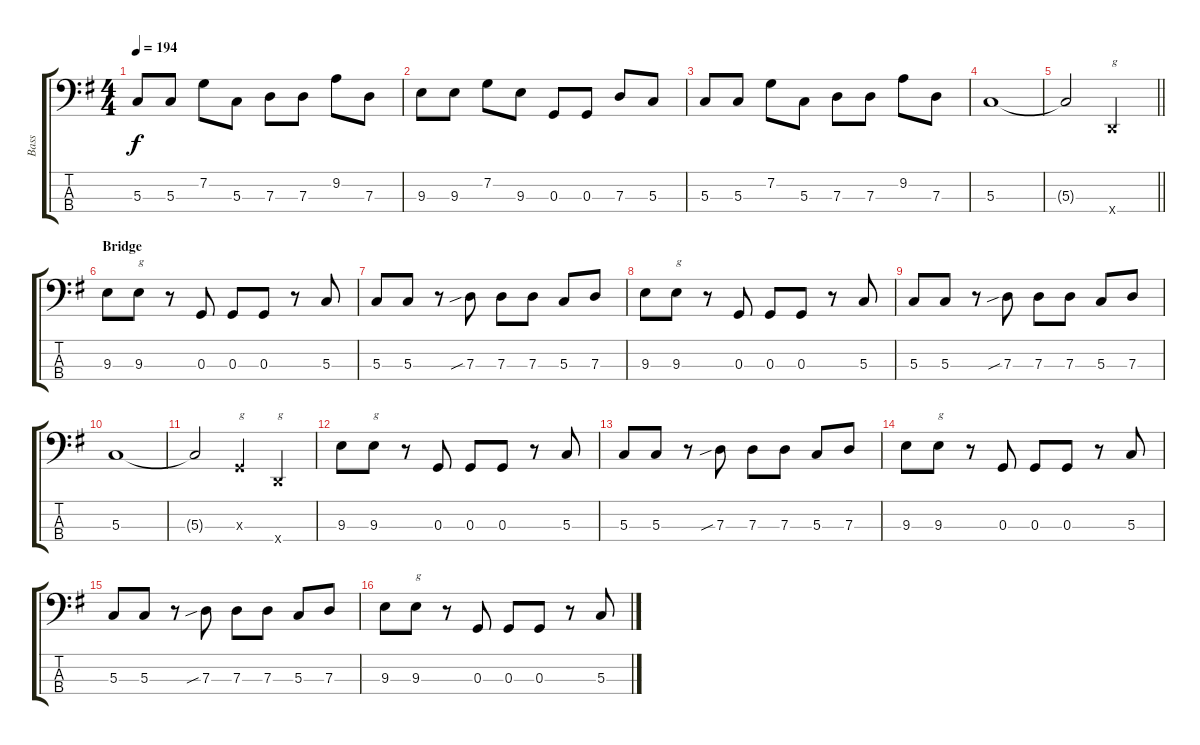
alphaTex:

\track ("Bass" "Bass") {instrument electricbasspick}
\staff {score tabs}
\tuning (F2 C2 G1 D1) {hide}
\ts (4 4)
\tempo 194
\clef f4
\ks eminor
5.3.8{dy f} 5.3.8 7.2.8 5.3.8 7.3.8 7.3.8 9.2.8 7.3.8 |
9.3.8 9.3.8 7.2.8 9.3.8 0.3.8 0.3.8 7.3.8 5.3.8 |
5.3.8 5.3.8 7.2.8 5.3.8 7.3.8 7.3.8 9.2.8 7.3.8 |
5.3.1 |
\barLineRight lightlight
5.3{t}.2 0.4{x}.2{txt "g"} |
\section ("" "Bridge")
9.3.8 9.3.8{txt "g"} r.8 0.3.8 0.3.8 0.3.8 r.8 5.3.8 |
5.3.8 5.3.8 r.8 7.3{sib}.8 7.3.8 7.3.8 5.3.8 7.3.8 |
9.3.8 9.3.8{txt "g"} r.8 0.3.8 0.3.8 0.3.8 r.8 5.3.8 |
5.3.8 5.3.8 r.8 7.3{sib}.8 7.3.8 7.3.8 5.3.8 7.3.8 |
5.3.1 |
5.3{t}.2 0.3{x}.4{txt "g"} 0.4{x}.4{txt "g"} |
9.3.8 9.3.8{txt "g"} r.8 0.3.8 0.3.8 0.3.8 r.8 5.3.8 |
5.3.8 5.3.8 r.8 7.3{sib}.8 7.3.8 7.3.8 5.3.8 7.3.8 |
9.3.8 9.3.8{txt "g"} r.8 0.3.8 0.3.8 0.3.8 r.8 5.3.8 |
5.3.8 5.3.8 r.8 7.3{sib}.8 7.3.8 7.3.8 5.3.8 7.3.8 |
9.3.8 9.3.8{txt "g"} r.8 0.3.8 0.3.8 0.3.8 r.8 5.3.8
